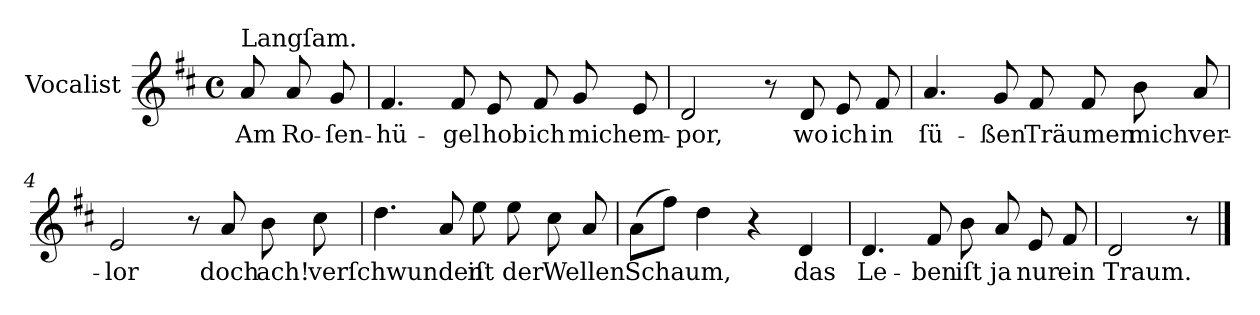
**kern	**text
*part1	*part1
*staff1	*staff1
*I"Vocalist	*
*clefG2	*
*k[f#c#]	*
*D:	*
*M4/4	*
*met(c)	*
=	=
!LO:TX:a:t=Langſam.	!
8a	Am
8a	Ro-
8g	-ſen-
=1	=1
4.f#	-hü-
8f#	-gel
8e	hob
8f#	ich
8g	mich
8e	em-
=2	=2
2d	-por,
8r	.
8d	wo
8e	ich
8f#	in
=3	=3
4.a	ſü-
8g	-ßen
8f#	Träumen
8f#	.
8b	mich
8a	ver-
=4	=4
2e	-lor
8r	.
8a	doch
8b	ach!
8cc#	verſchwunden
=5	=5
4.dd	.
8a	.
8ee	iſt
8ee	der
8cc#	Wellen
8a	.
=6	=6
(8aL	Schaum,
8ff#J)	.
4dd	.
4r	.
4d	das
=7	=7
4.d	Le-
8f#	-ben
8b	iſt
8a	ja
8e	nur
8f#	ein
=8	=8
2d	Traum.
8r	.
==	==
*-	*-
